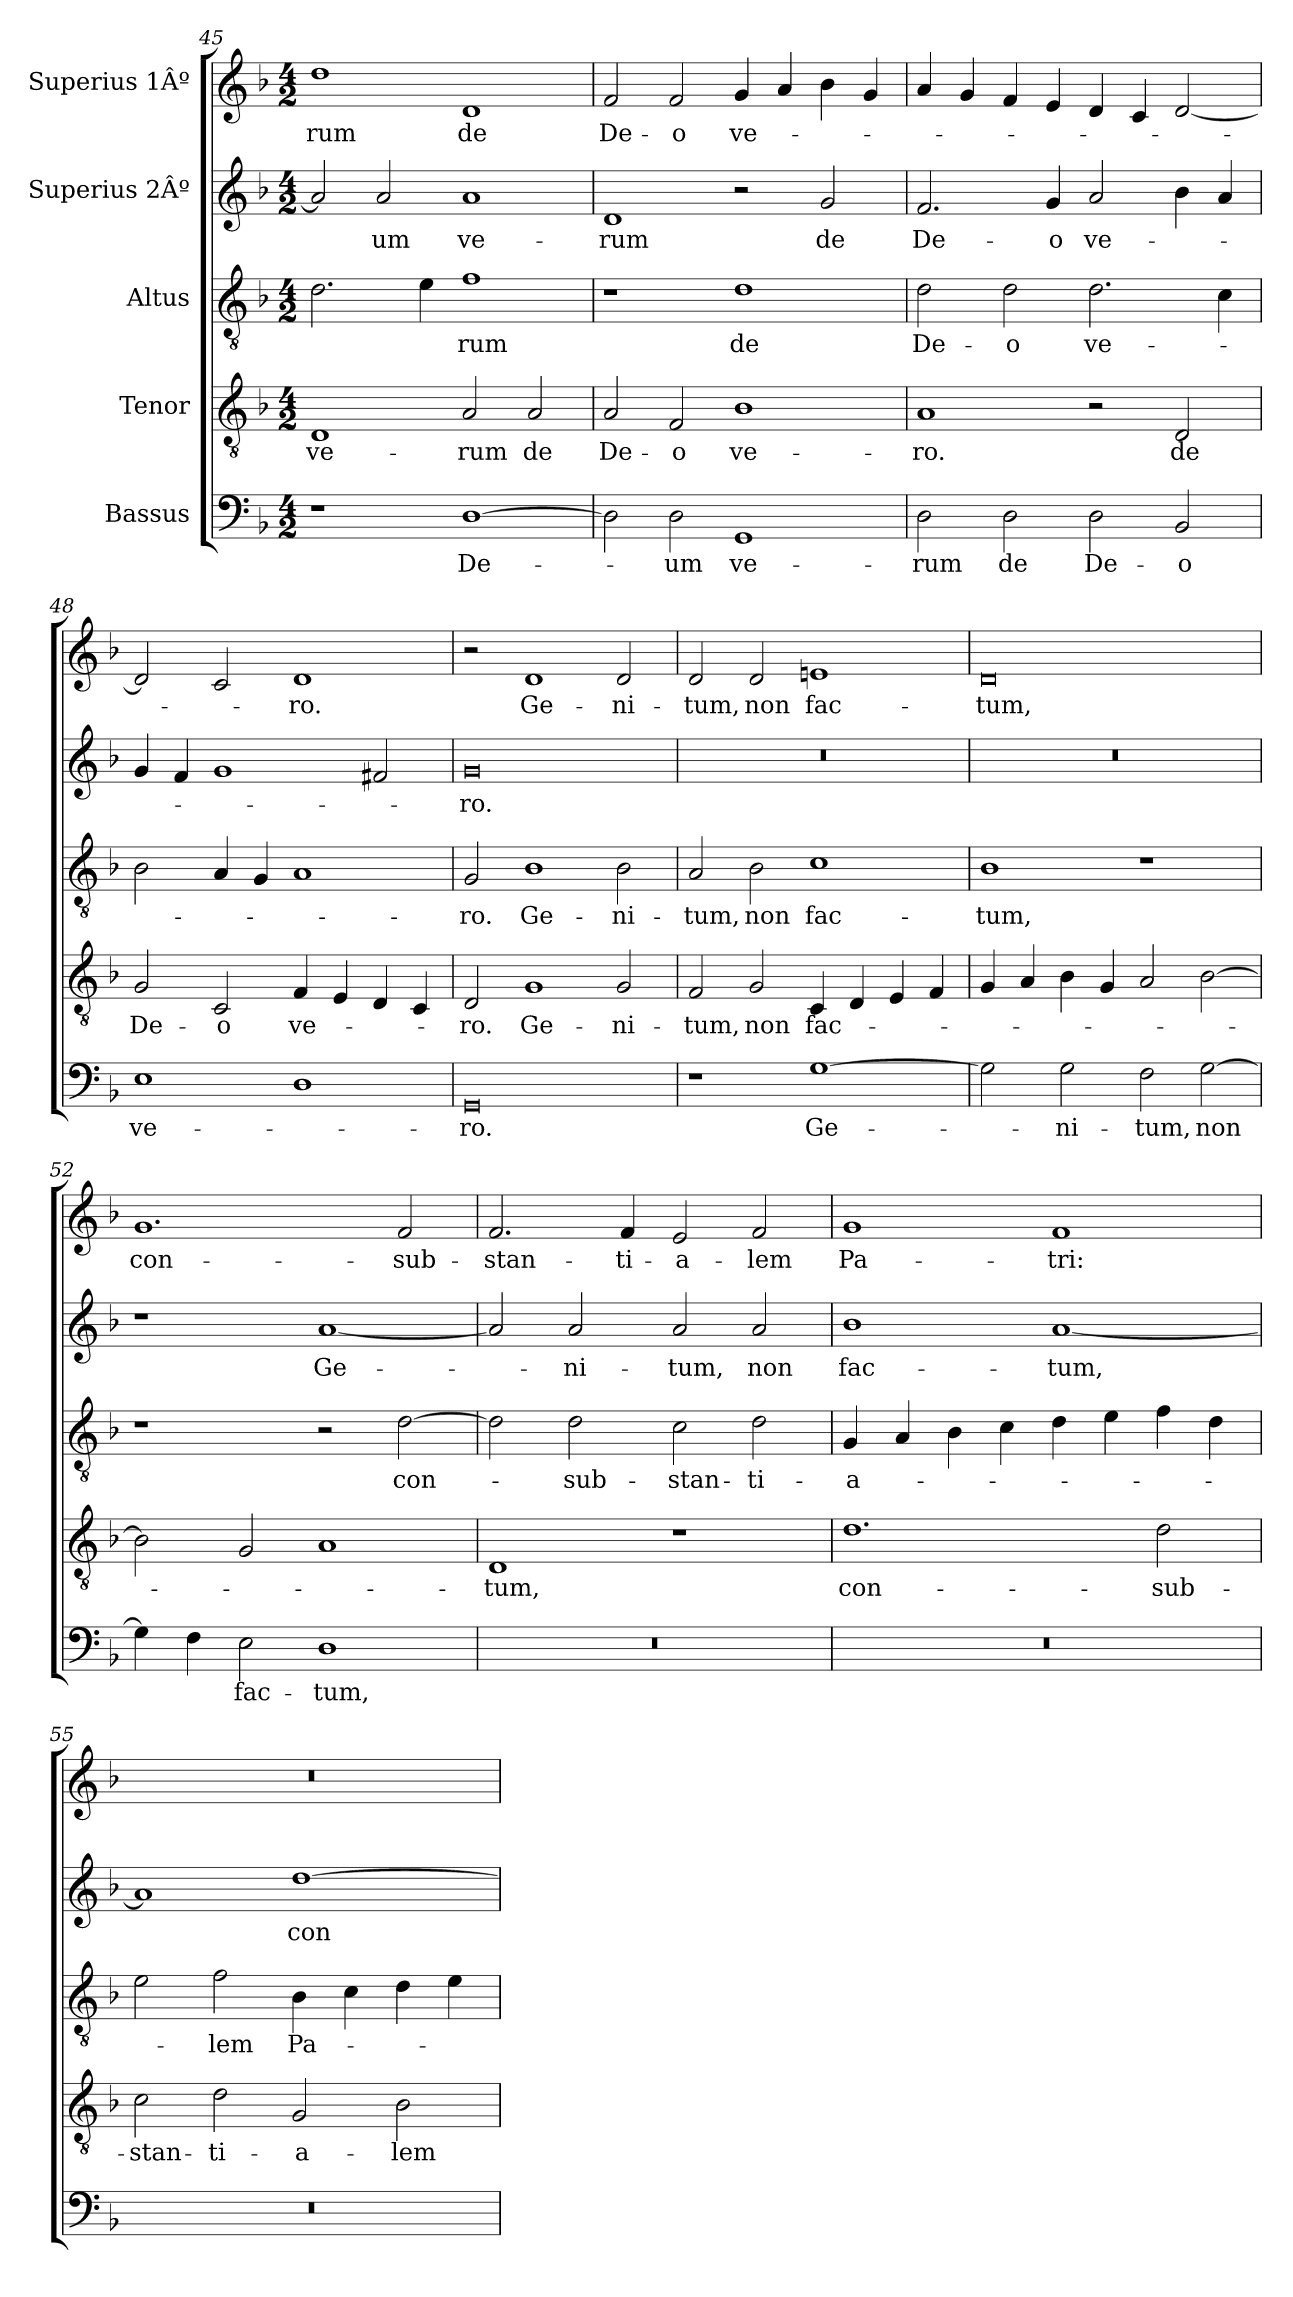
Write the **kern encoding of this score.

**kern	**text	**kern	**text	**kern	**text	**kern	**text	**kern	**text
*part5	*part5	*part4	*part4	*part3	*part3	*part2	*part2	*part1	*part1
*staff5	*staff5	*staff4	*staff4	*staff3	*staff3	*staff2	*staff2	*staff1	*staff1
*I"Bassus	*	*I"Tenor	*	*I"Altus	*	*I"Superius 2Âº	*	*I"Superius 1Âº	*
*clefF4	*	*clefGv2	*	*clefGv2	*	*clefG2	*	*clefG2	*
*k[b-]	*	*k[b-]	*	*k[b-]	*	*k[b-]	*	*k[b-]	*
*M4/2	*	*M4/2	*	*M4/2	*	*M4/2	*	*M4/2	*
=45	=45	=45	=45	=45	=45	=45	=45	=45	=45
1r	.	1D/	ve-	2.d\	.	2a/]	.	1dd\	-rum
.	.	.	.	.	.	2a/	-um	.	.
.	.	.	.	4e\	.	.	.	.	.
[1D\	De-	2A/	-rum	1f\	-rum	1a/	ve-	1d/	de
.	.	2A/	de	.	.	.	.	.	.
=46	=46	=46	=46	=46	=46	=46	=46	=46	=46
2D\]	.	2A/	De-	1r	.	1d/	-rum	2f/	De-
2D\	-um	2F/	-o	.	.	.	.	2f/	-o
1GG/	ve-	1B-\	ve-	1d\	de	2r	.	4g/	ve-
.	.	.	.	.	.	.	.	4a/	.
.	.	.	.	.	.	2g/	de	4b-\	.
.	.	.	.	.	.	.	.	4g/	.
=47	=47	=47	=47	=47	=47	=47	=47	=47	=47
2D\	-rum	1A/	-ro.	2d\	De-	2.f/	De-	4a/	.
.	.	.	.	.	.	.	.	4g/	.
2D\	de	.	.	2d\	-o	.	.	4f/	.
.	.	.	.	.	.	4g/	-o	4e/	.
2D\	De-	2r	.	2.d\	ve-	2a/	ve-	4d/	.
.	.	.	.	.	.	.	.	4c/	.
2BB-/	-o	2D/	de	.	.	4b-\	.	[2d/	.
.	.	.	.	4c\	.	4a/	.	.	.
=48	=48	=48	=48	=48	=48	=48	=48	=48	=48
1E\	ve-	2G/	De-	2B-\	.	4g/	.	2d/]	.
.	.	.	.	.	.	4f/	.	.	.
.	.	2C/	-o	4A/	.	1g/	.	2c/	.
.	.	.	.	4G/	.	.	.	.	.
1D\	.	4F/	ve-	1A/	.	.	.	1d/	-ro.
.	.	4E/	.	.	.	.	.	.	.
.	.	4D/	.	.	.	2f#X/	.	.	.
.	.	4C/	.	.	.	.	.	.	.
=49	=49	=49	=49	=49	=49	=49	=49	=49	=49
0GG/	-ro.	2D/	-ro.	2G/	-ro.	0g/	-ro.	2r	.
.	.	1G/	Ge-	1B-\	Ge-	.	.	1d/	Ge-
.	.	2G/	-ni-	2B-\	-ni-	.	.	2d/	-ni-
=50	=50	=50	=50	=50	=50	=50	=50	=50	=50
1r	.	2F/	-tum,	2A/	-tum,	0r	.	2d/	-tum,
.	.	2G/	non	2B-\	non	.	.	2d/	non
[1G\	Ge-	4C/	fac-	1c\	fac-	.	.	1en/	fac-
.	.	4D/	.	.	.	.	.	.	.
.	.	4E/	.	.	.	.	.	.	.
.	.	4F/	.	.	.	.	.	.	.
=51	=51	=51	=51	=51	=51	=51	=51	=51	=51
2G\]	.	4G/	.	1B-\	-tum,	0r	.	0d/	-tum,
.	.	4A/	.	.	.	.	.	.	.
2G\	-ni-	4B-\	.	.	.	.	.	.	.
.	.	4G/	.	.	.	.	.	.	.
2F\	-tum,	2A/	.	1r	.	.	.	.	.
[2G\	non	[2B-\	.	.	.	.	.	.	.
=52	=52	=52	=52	=52	=52	=52	=52	=52	=52
4G\]	.	2B-\]	.	1r	.	1r	.	1.g/	con-
4F\	.	.	.	.	.	.	.	.	.
2E\	fac-	2G/	.	.	.	.	.	.	.
1D\	-tum,	1A/	.	2r	.	[1a/	Ge-	.	.
.	.	.	.	[2d\	con-	.	.	2f/	-sub-
=53	=53	=53	=53	=53	=53	=53	=53	=53	=53
0r	.	1D/	-tum,	2d\]	.	2a/]	.	2.f/	-stan-
.	.	.	.	2d\	-sub-	2a/	-ni-	.	.
.	.	.	.	.	.	.	.	4f/	-ti-
.	.	1r	.	2c\	-stan-	2a/	-tum,	2e/	-a-
.	.	.	.	2d\	-ti-	2a/	non	2f/	-lem
=54	=54	=54	=54	=54	=54	=54	=54	=54	=54
0r	.	1.d\	con-	4G/	-a-	1b-\	fac-	1g/	Pa-
.	.	.	.	4A/	.	.	.	.	.
.	.	.	.	4B-\	.	.	.	.	.
.	.	.	.	4c\	.	.	.	.	.
.	.	.	.	4d\	.	[1a/	-tum,	1f/	-tri:
.	.	.	.	4e\	.	.	.	.	.
.	.	2d\	-sub-	4f\	.	.	.	.	.
.	.	.	.	4d\	.	.	.	.	.
=55	=55	=55	=55	=55	=55	=55	=55	=55	=55
0r	.	2c\	-stan-	2e\	.	1a/]	.	0r	.
.	.	2d\	-ti-	2f\	-lem	.	.	.	.
.	.	2G/	-a-	4B-\	Pa-	[1dd\	con-	.	.
.	.	.	.	4c\	.	.	.	.	.
.	.	2B-\	-lem	4d\	.	.	.	.	.
.	.	.	.	4e\	.	.	.	.	.
=	=	=	=	=	=	=	=	=	=
*-	*-	*-	*-	*-	*-	*-	*-	*-	*-
